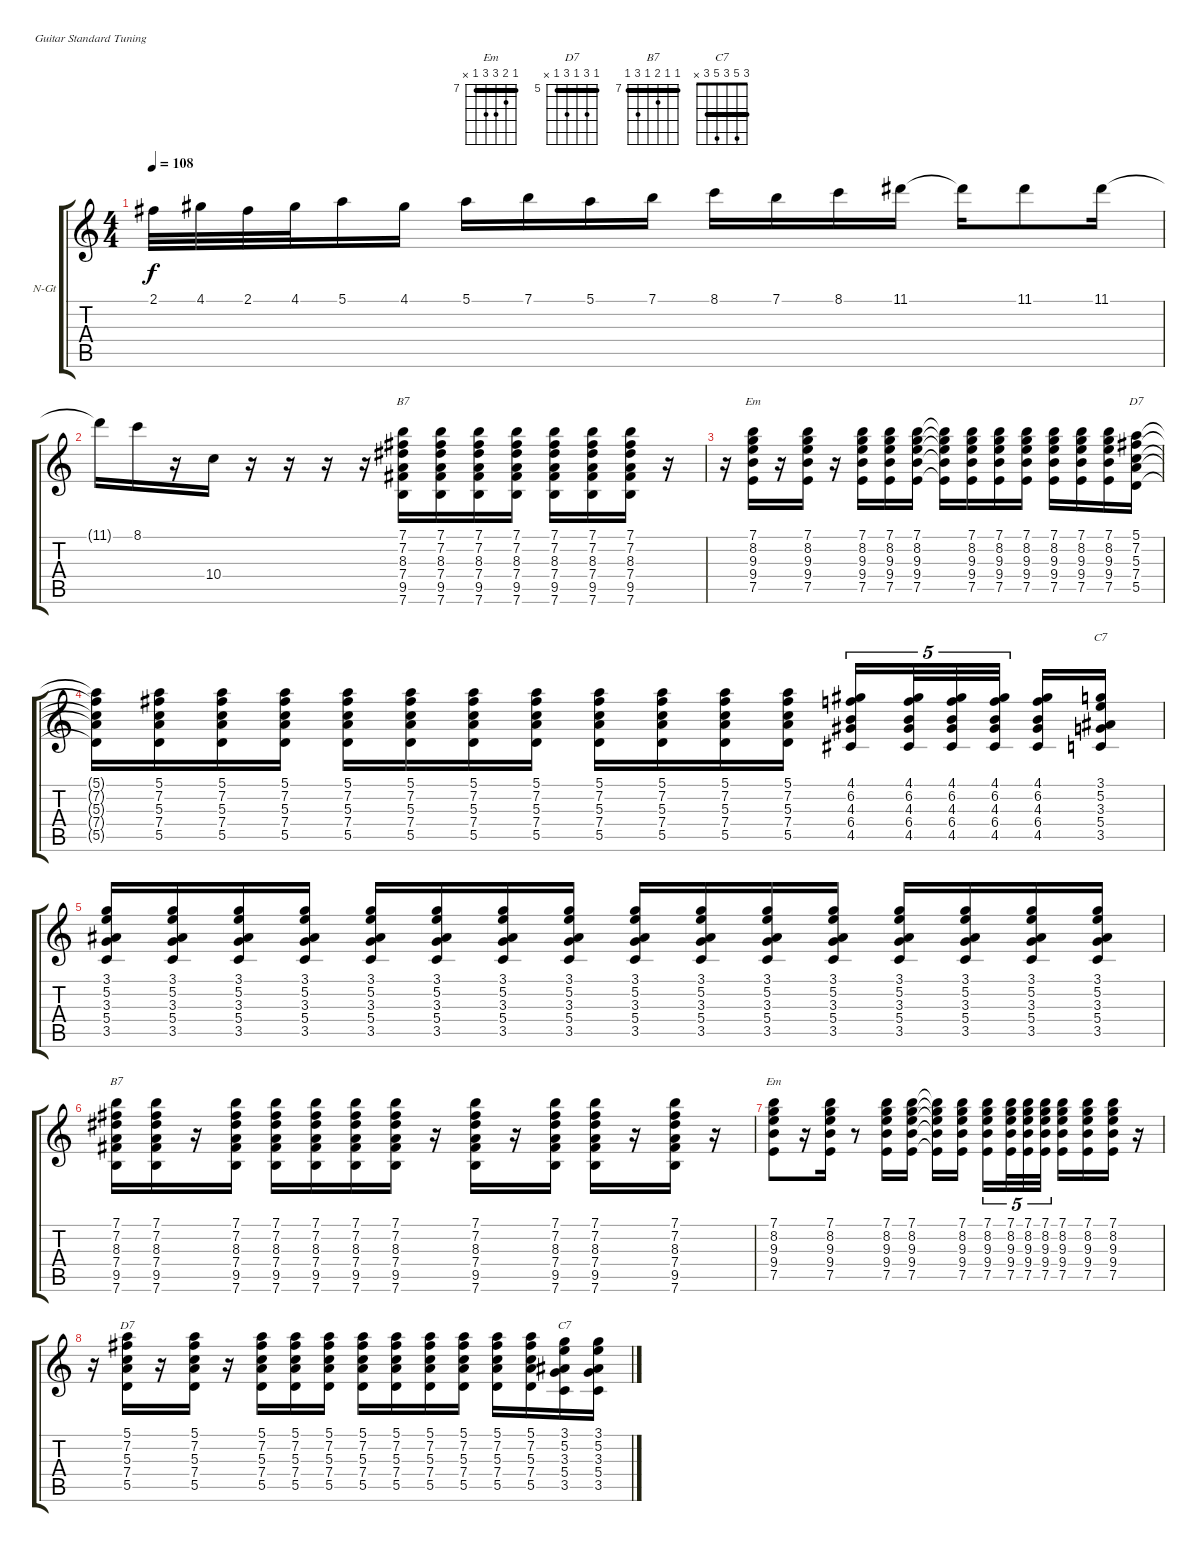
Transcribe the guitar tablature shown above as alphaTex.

\bracketExtendMode groupsimilarinstruments
\firstSystemTrackNameOrientation horizontal
\otherSystemsTrackNameOrientation horizontal
\track ("Paco" "N-Gt") {instrument acousticguitarnylon}
\staff {score tabs}
\tuning (E4 B3 G3 D3 A2 E2)
\chord ("Em" 7 8 9 9 7 x) {firstfret 7 showfingering false barre 7}
\chord ("D7" 5 7 5 7 5 x) {firstfret 5 showfingering false barre (5 5)}
\chord ("B7" 7 7 8 7 9 7) {firstfret 7 showfingering false barre (7 7 7)}
\chord ("C7" 3 5 3 5 3 x) {showfingering false barre (3 3)}
\ts (4 4)
\tempo 108
\clef g2
\ks c
2.1.32{dy f} 4.1.32 2.1.32 4.1.32 5.1.16 4.1.16 5.1.16 7.1.16 5.1.16 7.1.16 8.1.16 7.1.16 8.1.16 11.1.16 11.1{t}.16 11.1.8 11.1.16 |
11.1{t}.16 8.1.16 r.16 10.4.16 r.16 r.16 r.16 r.16 (7.1 7.2 8.3 7.4 9.5 7.6).16{ch "B7"} (7.1 7.2 8.3 7.4 9.5 7.6).16 (7.1 7.2 8.3 7.4 9.5 7.6).16 (7.1 7.2 8.3 7.4 9.5 7.6).16 (7.1 7.2 8.3 7.4 9.5 7.6).16 (7.1 7.2 8.3 7.4 9.5 7.6).16 (7.1 7.2 8.3 7.4 9.5 7.6).16 r.16 |
r.16 (7.1 8.2 9.3 9.4 7.5).16{ch "Em"} r.16 (7.1 8.2 9.3 9.4 7.5).16 r.16 (7.1 8.2 9.3 9.4 7.5).16 (7.1 8.2 9.3 9.4 7.5).16 (7.1 8.2 9.3 9.4 7.5).16 (7.1{t} 8.2{t} 9.3{t} 9.4{t} 7.5{t}).16 (7.1 8.2 9.3 9.4 7.5).16 (7.1 8.2 9.3 9.4 7.5).16 (7.1 8.2 9.3 9.4 7.5).16 (7.1 8.2 9.3 9.4 7.5).16 (7.1 8.2 9.3 9.4 7.5).16 (7.1 8.2 9.3 9.4 7.5).16 (5.1 7.2 5.3 7.4 5.5).16{ch "D7"} |
(5.1{t} 7.2{t} 5.3{t} 7.4{t} 5.5{t}).16 (5.1 7.2 5.3 7.4 5.5).16 (5.1 7.2 5.3 7.4 5.5).16 (5.1 7.2 5.3 7.4 5.5).16 (5.1 7.2 5.3 7.4 5.5).16 (5.1 7.2 5.3 7.4 5.5).16 (5.1 7.2 5.3 7.4 5.5).16 (5.1 7.2 5.3 7.4 5.5).16 (5.1 7.2 5.3 7.4 5.5).16 (5.1 7.2 5.3 7.4 5.5).16 (5.1 7.2 5.3 7.4 5.5).16 (5.1 7.2 5.3 7.4 5.5).16 (4.1 6.2 4.3 6.4 4.5).16{tu (5 4)} (4.1 6.2 4.3 6.4 4.5).32{tu (5 4)} (4.1 6.2 4.3 6.4 4.5).32{tu (5 4)} (4.1 6.2 4.3 6.4 4.5).32{tu (5 4)} (4.1 6.2 4.3 6.4 4.5).16 (3.1 5.2 3.3 5.4 3.5).16{ch "C7"} |
(3.1 5.2 3.3 5.4 3.5).16 (3.1 5.2 3.3 5.4 3.5).16 (3.1 5.2 3.3 5.4 3.5).16 (3.1 5.2 3.3 5.4 3.5).16 (3.1 5.2 3.3 5.4 3.5).16 (3.1 5.2 3.3 5.4 3.5).16 (3.1 5.2 3.3 5.4 3.5).16 (3.1 5.2 3.3 5.4 3.5).16 (3.1 5.2 3.3 5.4 3.5).16 (3.1 5.2 3.3 5.4 3.5).16 (3.1 5.2 3.3 5.4 3.5).16 (3.1 5.2 3.3 5.4 3.5).16 (3.1 5.2 3.3 5.4 3.5).16 (3.1 5.2 3.3 5.4 3.5).16 (3.1 5.2 3.3 5.4 3.5).16 (3.1 5.2 3.3 5.4 3.5).16 |
(7.1 7.2 8.3 7.4 9.5 7.6).16{ch "B7"} (7.1 7.2 8.3 7.4 9.5 7.6).16 r.16 (7.1 7.2 8.3 7.4 9.5 7.6).16 (7.1 7.2 8.3 7.4 9.5 7.6).16 (7.1 7.2 8.3 7.4 9.5 7.6).16 (7.1 7.2 8.3 7.4 9.5 7.6).16 (7.1 7.2 8.3 7.4 9.5 7.6).16 r.16 (7.1 7.2 8.3 7.4 9.5 7.6).16 r.16 (7.1 7.2 8.3 7.4 9.5 7.6).16 (7.1 7.2 8.3 7.4 9.5 7.6).16 r.16 (7.1 7.2 8.3 7.4 9.5 7.6).16 r.16 |
(7.1 8.2 9.3 9.4 7.5).8{ch "Em"} r.16 (7.1 8.2 9.3 9.4 7.5).16 r.8 (7.1 8.2 9.3 9.4 7.5).16 (7.1 8.2 9.3 9.4 7.5).16 (7.1{t} 8.2{t} 9.3{t} 9.4{t} 7.5{t}).16 (7.1 8.2 9.3 9.4 7.5).16 (7.1 8.2 9.3 9.4 7.5).16{tu (5 4)} (7.1 8.2 9.3 9.4 7.5).32{tu (5 4)} (7.1 8.2 9.3 9.4 7.5).32{tu (5 4)} (7.1 8.2 9.3 9.4 7.5).32{tu (5 4)} (7.1 8.2 9.3 9.4 7.5).16 (7.1 8.2 9.3 9.4 7.5).16 (7.1 8.2 9.3 9.4 7.5).16 r.16 |
r.16 (5.1 7.2 5.3 7.4 5.5).16{ch "D7"} r.16 (5.1 7.2 5.3 7.4 5.5).16 r.16 (5.1 7.2 5.3 7.4 5.5).16 (5.1 7.2 5.3 7.4 5.5).16 (5.1 7.2 5.3 7.4 5.5).16 (5.1 7.2 5.3 7.4 5.5).16 (5.1 7.2 5.3 7.4 5.5).16 (5.1 7.2 5.3 7.4 5.5).16 (5.1 7.2 5.3 7.4 5.5).16 (5.1 7.2 5.3 7.4 5.5).16 (5.1 7.2 5.3 7.4 5.5).16 (3.1 5.2 3.3 5.4 3.5).16{ch "C7"} (3.1 5.2 3.3 5.4 3.5).16
